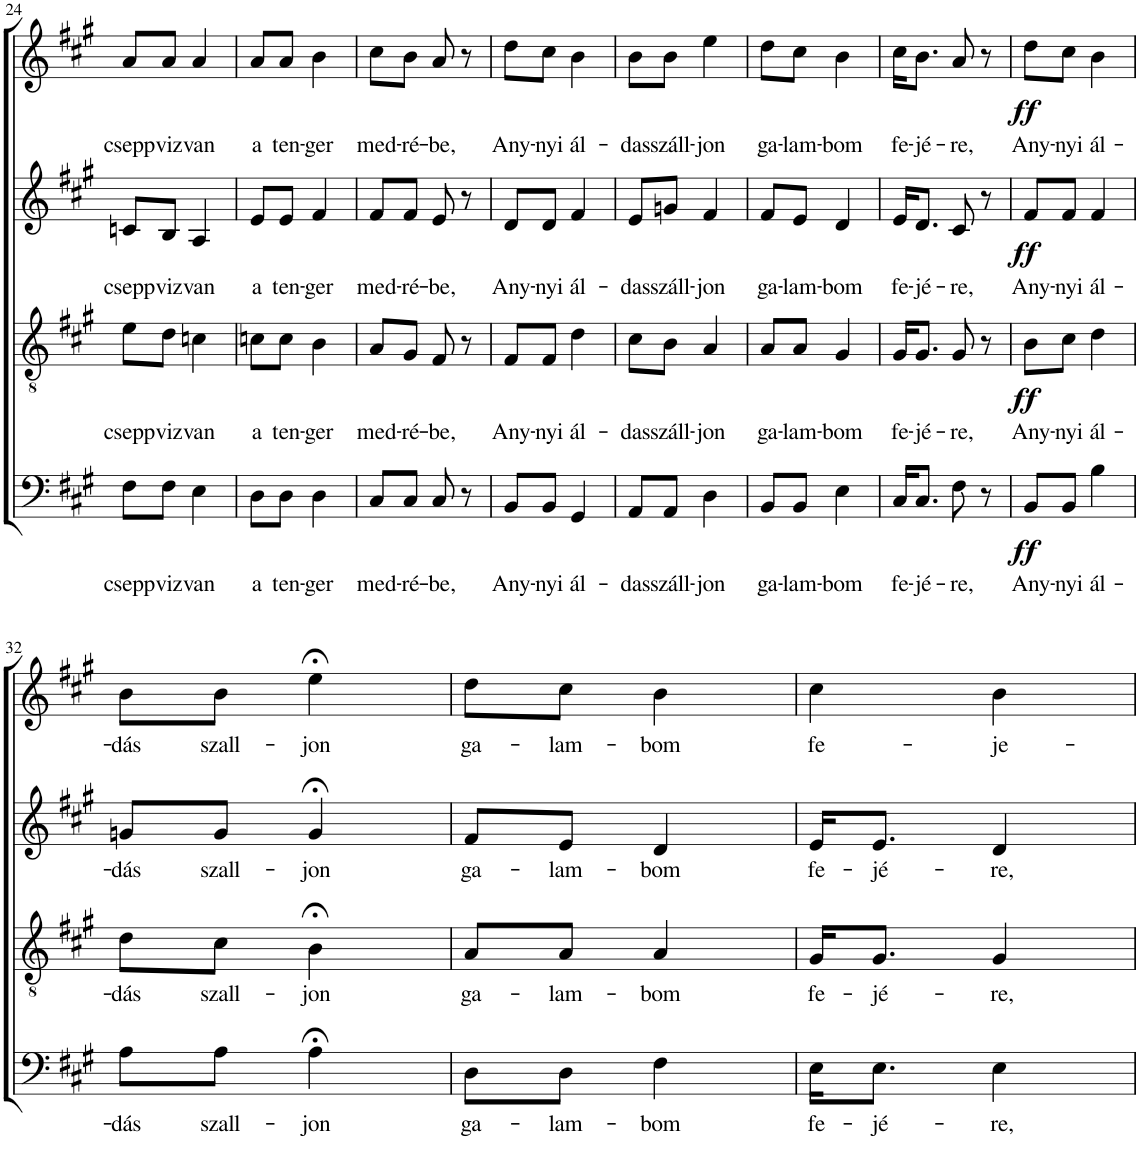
**kern	**text	**dynam	**kern	**text	**dynam	**kern	**text	**dynam	**kern	**text	**dynam
*part4	*part4	*part4	*part3	*part3	*part3	*part2	*part2	*part2	*part1	*part1	*part1
*staff4	*staff4	*staff4	*staff3	*staff3	*staff3	*staff2	*staff2	*staff2	*staff1	*staff1	*staff1
*I"Bass	*	*	*I"Tenor	*	*	*I"Alto	*	*	*I"Soprano	*	*
!!LO:PB:g=z
*clefF4	*	*	*clefGv2	*	*	*clefG2	*	*	*clefG2	*	*
*	*	*	*Trd1c2	*	*	*	*	*	*	*	*
*k[f#c#g#]	*	*	*k[f#c#g#]	*	*	*k[f#c#g#]	*	*	*k[f#c#g#]	*	*
*M2/4	*	*	*M2/4	*	*	*M2/4	*	*	*M2/4	*	*
=24	=24	=24	=24	=24	=24	=24	=24	=24	=24	=24	=24
!	!LO:LY:b	!	!	!LO:LY:b	!	!	!LO:LY:b	!	!	!LO:LY:b	!
8F#\L	csepp	.	8e\L	csepp	.	8cn/L	csepp	.	8a/L	csepp	.
!	!LO:LY:b	!	!	!LO:LY:b	!	!	!LO:LY:b	!	!	!LO:LY:b	!
8F#\J	viz	.	8d\J	viz	.	8B/J	viz	.	8a/J	viz	.
!	!LO:LY:b	!	!	!LO:LY:b	!	!	!LO:LY:b	!	!	!LO:LY:b	!
4E\	van	.	4cn\	van	.	4A/	van	.	4a/	van	.
=25	=25	=25	=25	=25	=25	=25	=25	=25	=25	=25	=25
!	!LO:LY:b	!	!	!LO:LY:b	!	!	!LO:LY:b	!	!	!LO:LY:b	!
8D\L	a	.	8cn\L	a	.	8e/L	a	.	8a/L	a	.
!	!LO:LY:b	!	!	!LO:LY:b	!	!	!LO:LY:b	!	!	!LO:LY:b	!
8D\J	ten-	.	8c\J	ten-	.	8e/J	ten-	.	8a/J	ten-	.
!	!LO:LY:b	!	!	!LO:LY:b	!	!	!LO:LY:b	!	!	!LO:LY:b	!
4D\	-ger	.	4B\	-ger	.	4f#/	-ger	.	4b\	-ger	.
=26	=26	=26	=26	=26	=26	=26	=26	=26	=26	=26	=26
!	!LO:LY:b	!	!	!LO:LY:b	!	!	!LO:LY:b	!	!	!LO:LY:b	!
8C#/L	med-	.	8A/L	med-	.	8f#/L	med-	.	8cc#\L	med-	.
!	!LO:LY:b	!	!	!LO:LY:b	!	!	!LO:LY:b	!	!	!LO:LY:b	!
8C#/J	-ré-	.	8G#/J	-ré-	.	8f#/J	-ré-	.	8b\J	-ré-	.
!	!LO:LY:b	!	!	!LO:LY:b	!	!	!LO:LY:b	!	!	!LO:LY:b	!
8C#/	-be,	.	8F#/	-be,	.	8e/	-be,	.	8a/	-be,	.
8r	.	.	8r	.	.	8r	.	.	8r	.	.
=27	=27	=27	=27	=27	=27	=27	=27	=27	=27	=27	=27
!	!LO:LY:b	!	!	!LO:LY:b	!	!	!LO:LY:b	!	!	!LO:LY:b	!
8BB/L	Any-	.	8F#/L	Any-	.	8d/L	Any-	.	8dd\L	Any-	.
!	!LO:LY:b	!	!	!LO:LY:b	!	!	!LO:LY:b	!	!	!LO:LY:b	!
8BB/J	-nyi	.	8F#/J	-nyi	.	8d/J	-nyi	.	8cc#\J	-nyi	.
!	!LO:LY:b	!	!	!LO:LY:b	!	!	!LO:LY:b	!	!	!LO:LY:b	!
4GG#/	ál-	.	4d\	ál-	.	4f#/	ál-	.	4b\	ál-	.
=28	=28	=28	=28	=28	=28	=28	=28	=28	=28	=28	=28
!	!LO:LY:b	!	!	!LO:LY:b	!	!	!LO:LY:b	!	!	!LO:LY:b	!
8AA/L	-das	.	8c#\L	-das	.	8e/L	-das	.	8b\L	-das	.
!	!LO:LY:b	!	!	!LO:LY:b	!	!	!LO:LY:b	!	!	!LO:LY:b	!
8AA/J	száll-	.	8B\J	száll-	.	8gn/J	száll-	.	8b\J	száll-	.
!	!LO:LY:b	!	!	!LO:LY:b	!	!	!LO:LY:b	!	!	!LO:LY:b	!
4D\	-jon	.	4A/	-jon	.	4f#/	-jon	.	4ee\	-jon	.
=29	=29	=29	=29	=29	=29	=29	=29	=29	=29	=29	=29
!	!LO:LY:b	!	!	!LO:LY:b	!	!	!LO:LY:b	!	!	!LO:LY:b	!
8BB/L	ga-	.	8A/L	ga-	.	8f#/L	ga-	.	8dd\L	ga-	.
!	!LO:LY:b	!	!	!LO:LY:b	!	!	!LO:LY:b	!	!	!LO:LY:b	!
8BB/J	-lam-	.	8A/J	-lam-	.	8e/J	-lam-	.	8cc#\J	-lam-	.
!	!LO:LY:b	!	!	!LO:LY:b	!	!	!LO:LY:b	!	!	!LO:LY:b	!
4E\	-bom	.	4G#/	-bom	.	4d/	-bom	.	4b\	-bom	.
=30	=30	=30	=30	=30	=30	=30	=30	=30	=30	=30	=30
!	!LO:LY:b	!	!	!LO:LY:b	!	!	!LO:LY:b	!	!	!LO:LY:b	!
16C#/KL	fe-	.	16G#/KL	fe-	.	16e/KL	fe-	.	16cc#\KL	fe-	.
!	!LO:LY:b	!	!	!LO:LY:b	!	!	!LO:LY:b	!	!	!LO:LY:b	!
8.C#/J	-jé-	.	8.G#/J	-jé-	.	8.d/J	-jé-	.	8.b\J	-jé-	.
!	!LO:LY:b	!	!	!LO:LY:b	!	!	!LO:LY:b	!	!	!LO:LY:b	!
8F#\	-re,	.	8G#/	-re,	.	8c#/	-re,	.	8a/	-re,	.
8r	.	.	8r	.	.	8r	.	.	8r	.	.
=31	=31	=31	=31	=31	=31	=31	=31	=31	=31	=31	=31
!	!LO:LY:b	!LO:DY:b	!	!LO:LY:b	!LO:DY:b	!	!LO:LY:b	!LO:DY:b	!	!LO:LY:b	!LO:DY:b
8BB/L	Any-	ff	8B\L	Any-	ff	8f#/L	Any-	ff	8dd\L	Any-	ff
!	!LO:LY:b	!	!	!LO:LY:b	!	!	!LO:LY:b	!	!	!LO:LY:b	!
8BB/J	-nyi	.	8c#\J	-nyi	.	8f#/J	-nyi	.	8cc#\J	-nyi	.
!	!LO:LY:b	!	!	!LO:LY:b	!	!	!LO:LY:b	!	!	!LO:LY:b	!
4B\	ál-	.	4d\	ál-	.	4f#/	ál-	.	4b\	ál-	.
!!LO:LB:g=z
=32	=32	=32	=32	=32	=32	=32	=32	=32	=32	=32	=32
!	!LO:LY:b	!	!	!LO:LY:b	!	!	!LO:LY:b	!	!	!LO:LY:b	!
8A\L	-dás	.	8d\L	-dás	.	8gn/L	-dás	.	8b\L	-dás	.
!	!LO:LY:b	!	!	!LO:LY:b	!	!	!LO:LY:b	!	!	!LO:LY:b	!
8A\J	szall-	.	8c#\J	szall-	.	8g/J	szall-	.	8b\J	szall-	.
!	!LO:LY:b	!	!	!LO:LY:b	!	!	!LO:LY:b	!	!	!LO:LY:b	!
4A;<\	-jon	.	4B;<\	-jon	.	4g;</	-jon	.	4ee;<\	-jon	.
=33	=33	=33	=33	=33	=33	=33	=33	=33	=33	=33	=33
!	!LO:LY:b	!	!	!LO:LY:b	!	!	!LO:LY:b	!	!	!LO:LY:b	!
8D\L	ga-	.	8A/L	ga-	.	8f#/L	ga-	.	8dd\L	ga-	.
!	!LO:LY:b	!	!	!LO:LY:b	!	!	!LO:LY:b	!	!	!LO:LY:b	!
8D\J	-lam-	.	8A/J	-lam-	.	8e/J	-lam-	.	8cc#\J	-lam-	.
!	!LO:LY:b	!	!	!LO:LY:b	!	!	!LO:LY:b	!	!	!LO:LY:b	!
4F#\	-bom	.	4A/	-bom	.	4d/	-bom	.	4b\	-bom	.
=34	=34	=34	=34	=34	=34	=34	=34	=34	=34	=34	=34
!	!LO:LY:b	!	!	!LO:LY:b	!	!	!LO:LY:b	!	!	!LO:LY:b	!
16E\KL	fe-	.	16G#/KL	fe-	.	16e/KL	fe-	.	4cc#\	fe-	.
!	!LO:LY:b	!	!	!LO:LY:b	!	!	!LO:LY:b	!	!	!	!
8.E\J	-jé-	.	8.G#/J	-jé-	.	8.e/J	-jé-	.	.	.	.
!	!LO:LY:b	!	!	!LO:LY:b	!	!	!LO:LY:b	!	!	!LO:LY:b	!
4E\	-re,	.	4G#/	-re,	.	4d/	-re,	.	4b\	-je-	.
=	=	=	=	=	=	=	=	=	=	=	=
*-	*-	*-	*-	*-	*-	*-	*-	*-	*-	*-	*-
